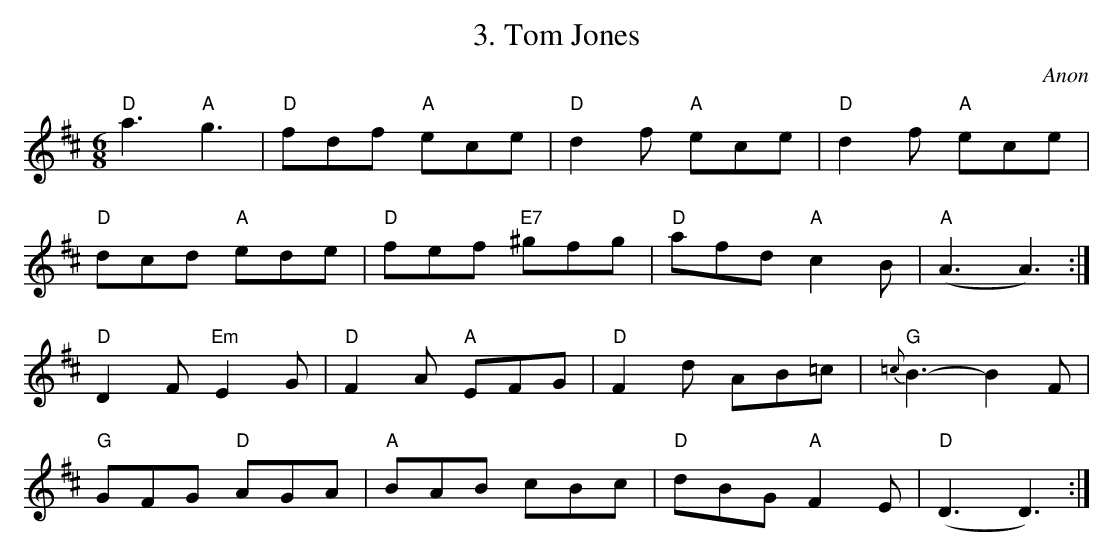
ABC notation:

X:1
T:3. Tom Jones
C:Anon
L:1/8
M:6/8
K:D
 "D"a3 "A"g3 | "D"fdf "A"ece | "D"d2 f "A"ece | "D"d2 f "A"ece |$ "D"dcd "A"ede | "D"fef "E7"^gfg | "D"afd "A"c2 B | "A"(A3 A3) :|$ "D"D2 F "Em"E2 G | %9
 "D"F2 A "A"EFG | "D"F2 d AB=c |"G"{=c} B3- B2 F |$ "G"GFG "D"AGA | "A"BAB cBc | "D"dBG "A"F2 E | "D"(D3 D3) :| %16
